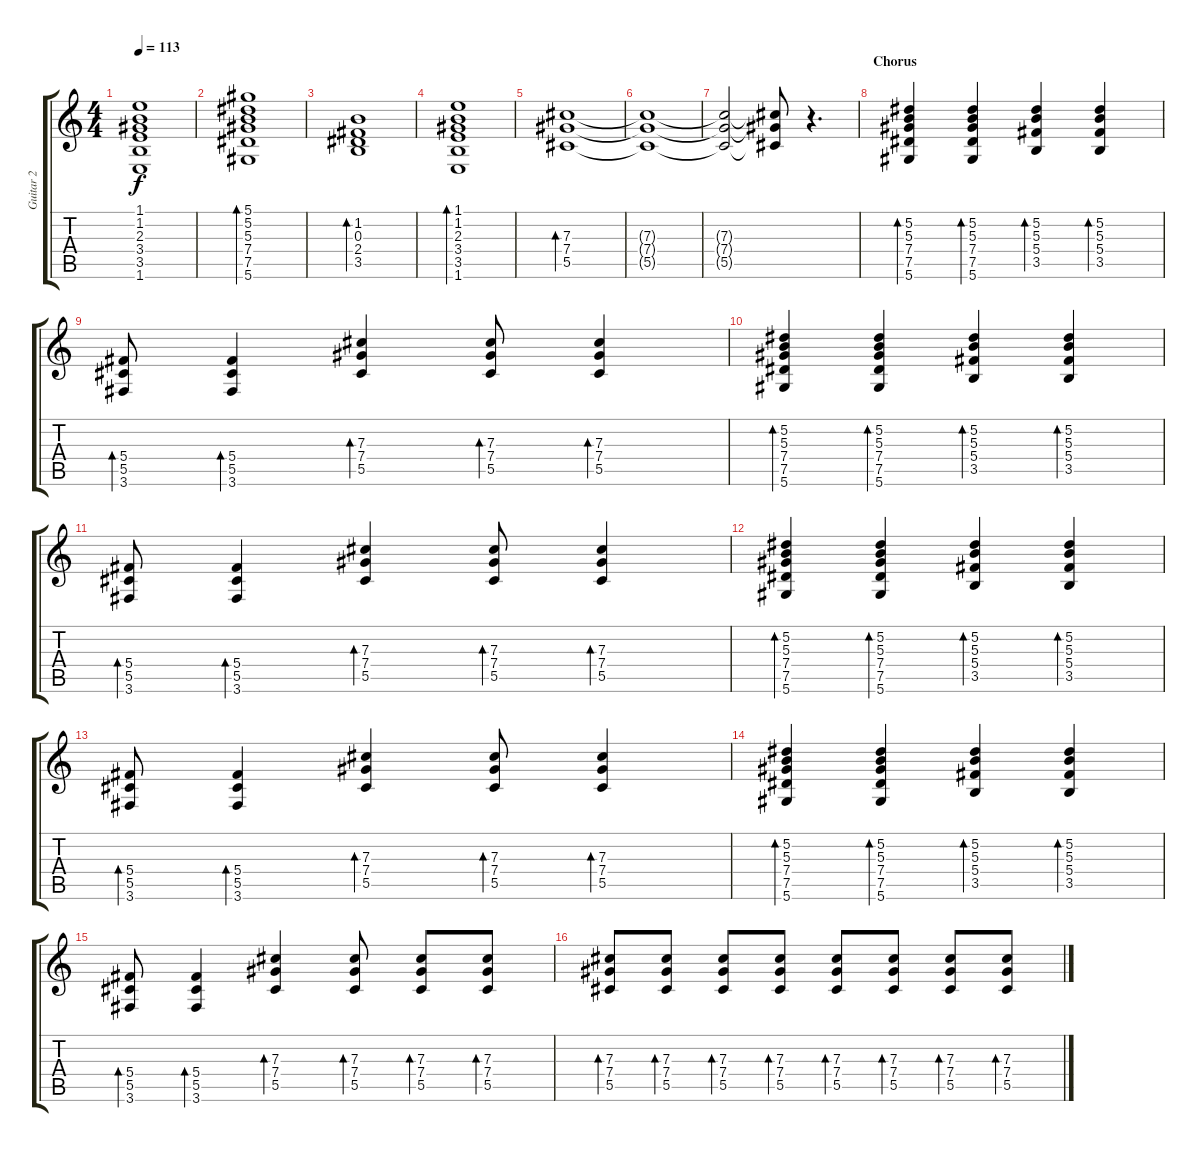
\track ("Guitar 2" "Guitar 2") {instrument acousticguitarsteel}
\staff {score tabs}
\tuning (Eb4 Bb3 Gb3 Db3 Ab2 Eb2) {hide}
\ts (4 4)
\tempo 113
\clef g2
\ks c
(1.1{t} 1.2{t} 2.3{t} 3.4{t} 3.5{t} 1.6{t}).1{dy f} |
(5.1 5.2 5.3 7.4 7.5 5.6).1{bd 60 instrument electricguitarjazz} |
(1.2 0.3 2.4 3.5).1{bd 60} |
(1.1 1.2 2.3 3.4 3.5 1.6).1{bd 60 instrument electricguitarjazz} |
(7.3 7.4 5.5).1{bd 60} |
(7.3{t} 7.4{t} 5.5{t}).1 |
(7.3{t} 7.4{t} 5.5{t}).2 (7.3{t} 7.4{t} 5.5{t}).8 r.4{d} |
\section ("" "Chorus")
(5.2 5.3 7.4 7.5 5.6).4{bd 60 volume 8 balance 8 instrument electricguitarjazz} (5.2 5.3 7.4 7.5 5.6).4{bd 60} (5.2 5.3 5.4 3.5).4{bd 60} (5.2 5.3 5.4 3.5).4{bd 60} |
(5.4 5.5 3.6).8{bd 60} (5.4 5.5 3.6).4{bd 60} (7.3 7.4 5.5).4{bd 60} (7.3 7.4 5.5).8{bd 60} (7.3 7.4 5.5).4{bd 60} |
(5.2 5.3 7.4 7.5 5.6).4{bd 60 volume 8 balance 8 instrument electricguitarjazz} (5.2 5.3 7.4 7.5 5.6).4{bd 60} (5.2 5.3 5.4 3.5).4{bd 60} (5.2 5.3 5.4 3.5).4{bd 60} |
(5.4 5.5 3.6).8{bd 60} (5.4 5.5 3.6).4{bd 60} (7.3 7.4 5.5).4{bd 60} (7.3 7.4 5.5).8{bd 60} (7.3 7.4 5.5).4{bd 60} |
(5.2 5.3 7.4 7.5 5.6).4{bd 60 volume 8 balance 8 instrument electricguitarjazz} (5.2 5.3 7.4 7.5 5.6).4{bd 60} (5.2 5.3 5.4 3.5).4{bd 60} (5.2 5.3 5.4 3.5).4{bd 60} |
(5.4 5.5 3.6).8{bd 60} (5.4 5.5 3.6).4{bd 60} (7.3 7.4 5.5).4{bd 60} (7.3 7.4 5.5).8{bd 60} (7.3 7.4 5.5).4{bd 60} |
(5.2 5.3 7.4 7.5 5.6).4{bd 60 volume 8 balance 8 instrument electricguitarjazz} (5.2 5.3 7.4 7.5 5.6).4{bd 60} (5.2 5.3 5.4 3.5).4{bd 60} (5.2 5.3 5.4 3.5).4{bd 60} |
(5.4 5.5 3.6).8{bd 60} (5.4 5.5 3.6).4{bd 60} (7.3 7.4 5.5).4{bd 60} (7.3 7.4 5.5).8{bd 60} (7.3 7.4 5.5).8{bd 60} (7.3 7.4 5.5).8{bd 60} |
(7.3 7.4 5.5).8{bd 60 volume 8 balance 8 instrument electricguitarjazz} (7.3 7.4 5.5).8{bd 60} (7.3 7.4 5.5).8{bd 60} (7.3 7.4 5.5).8{bd 60} (7.3 7.4 5.5).8{bd 60} (7.3 7.4 5.5).8{bd 60} (7.3 7.4 5.5).8{bd 60} (7.3 7.4 5.5).8{bd 60}
